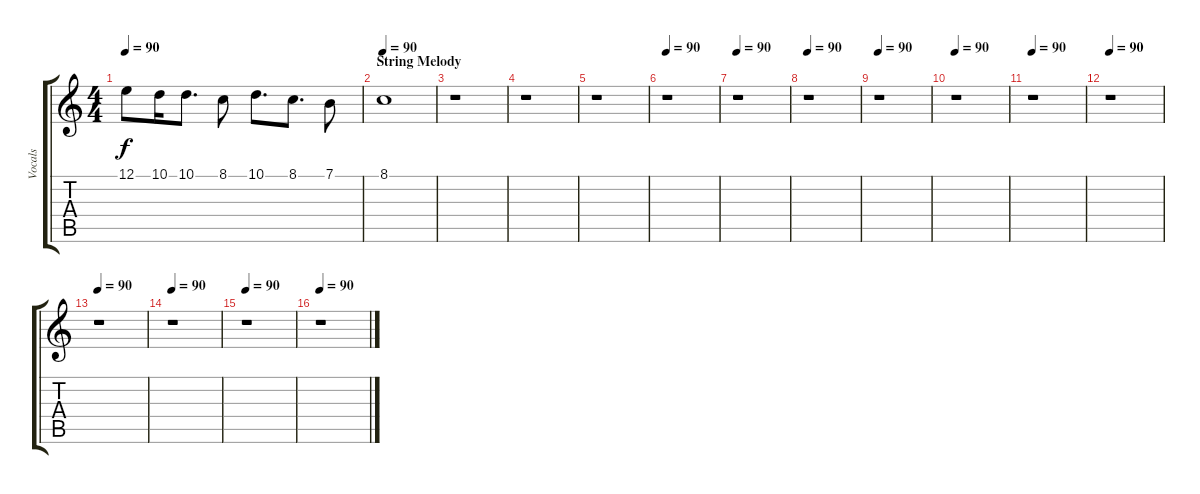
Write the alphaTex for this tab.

\track ("Vocals" "Vocals") {instrument lead2sawtooth}
\staff {score tabs}
\tuning (E4 B3 G3 D3 A2 E2) {hide}
\ts (4 4)
\tempo 90
\clef g2
\ks c
12.1.8{dy f} 10.1.16 10.1.8{d} 8.1.8 10.1.8{d} 8.1.8{d} 7.1.8 |
\section ("" "String Melody")
\tempo 90
8.1.1 |
r.1 |
r.1 |
r.1 |
\tempo 90
r.1 |
\tempo 90
r.1 |
\tempo 90
r.1 |
\tempo 90
r.1 |
\tempo 90
r.1 |
\tempo 90
r.1 |
\tempo 90
r.1 |
\tempo 90
r.1 |
\section ("" "")
\tempo 90
r.1 |
\tempo 90
r.1 |
\tempo 90
r.1
